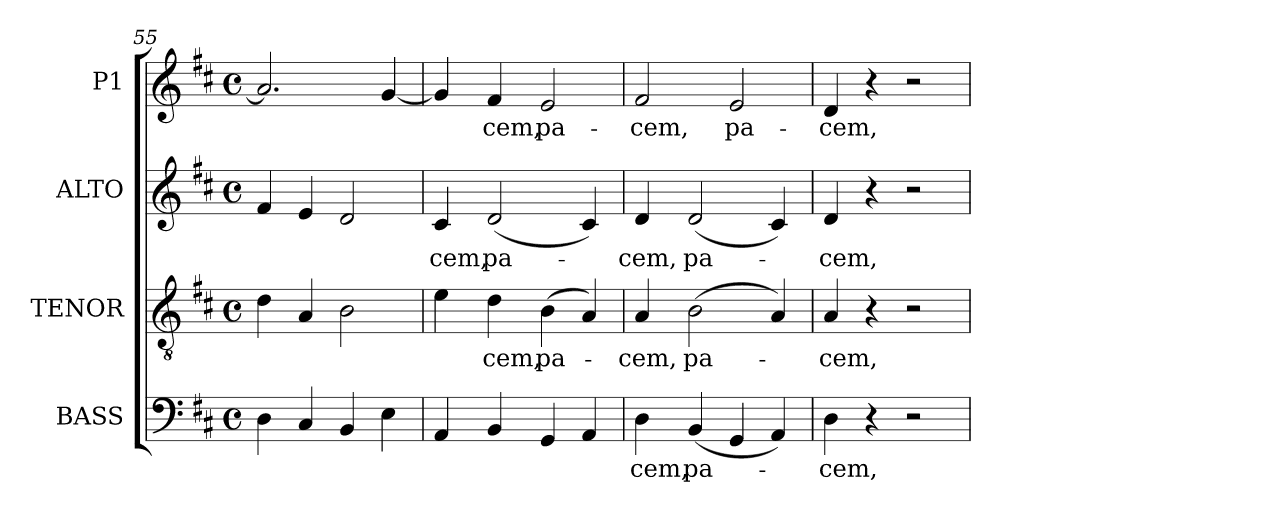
**kern	**text	**kern	**text	**kern	**text	**kern	**text
*part4	*part4	*part3	*part3	*part2	*part2	*part1	*part1
*staff4	*staff4	*staff3	*staff3	*staff2	*staff2	*staff1	*staff1
*I"BASS	*	*I"TENOR	*	*I"ALTO	*	*I"P1	*
*clefF4	*	*clefGv2	*	*clefG2	*	*clefG2	*
*	*	*ITrd7c12	*	*	*	*	*
*k[f#c#]	*	*k[f#c#]	*	*k[f#c#]	*	*k[f#c#]	*
*D:	*	*D:	*	*D:	*	*D:	*
*M4/4	*	*M4/4	*	*M4/4	*	*M4/4	*
*met(c)	*	*met(c)	*	*met(c)	*	*met(c)	*
=55	=55	=55	=55	=55	=55	=55	=55
4Di\	.	4Di\	.	4f#i/	.	2.ai/]	.
4C#i/	.	4AAi/	.	4ei/	.	.	.
4BBi/	.	2BBi\	.	2di/	.	.	.
4Ei\	.	.	.	.	.	[4gi/	.
=56	=56	=56	=56	=56	=56	=56	=56
!	!	!	!	!	!LO:LY:b:color=#000000	!	!
4AAi/	.	4Ei\	.	4c#i/	-cem,	4gi/]	.
!	!	!	!LO:LY:b:color=#000000	!	!	!	!
!	!	!	!	!	!LO:LY:b:color=#000000	!	!
!	!	!	!	!	!	!	!LO:LY:b:color=#000000
4BBi/	.	4Di\	-cem,	(2di/	pa-	4f#i/	-cem,
!	!	!	!LO:LY:b:color=#000000	!	!	!	!
!	!	!	!	!	!	!	!LO:LY:b:color=#000000
4GGi/	.	(4BBi\	pa-	.	.	2ei/	pa-
4AAi/	.	4AAi/)	.	4c#i/)	.	.	.
=57	=57	=57	=57	=57	=57	=57	=57
!	!LO:LY:b:color=#000000	!	!	!	!	!	!
!	!	!	!LO:LY:b:color=#000000	!	!	!	!
!	!	!	!	!	!LO:LY:b:color=#000000	!	!
!	!	!	!	!	!	!	!LO:LY:b:color=#000000
4Di\	-cem,	4AAi/	-cem,	4di/	-cem,	2f#i/	-cem,
!	!LO:LY:b:color=#000000	!	!	!	!	!	!
!	!	!	!LO:LY:b:color=#000000	!	!	!	!
!	!	!	!	!	!LO:LY:b:color=#000000	!	!
(4BBi/	pa-	(2BBi\	pa-	(2di/	pa-	.	.
!	!	!	!	!	!	!	!LO:LY:b:color=#000000
4GGi/	.	.	.	.	.	2ei/	pa-
4AAi/)	.	4AAi/)	.	4c#i/)	.	.	.
=58	=58	=58	=58	=58	=58	=58	=58
!	!LO:LY:b:color=#000000	!	!	!	!	!	!
!	!	!	!LO:LY:b:color=#000000	!	!	!	!
!	!	!	!	!	!LO:LY:b:color=#000000	!	!
!	!	!	!	!	!	!	!LO:LY:b:color=#000000
4Di\	-cem,	4AAi/	-cem,	4di/	-cem,	4di/	-cem,
4r	.	4r	.	4r	.	4r	.
2r	.	2r	.	2r	.	2r	.
=	=	=	=	=	=	=	=
*-	*-	*-	*-	*-	*-	*-	*-
